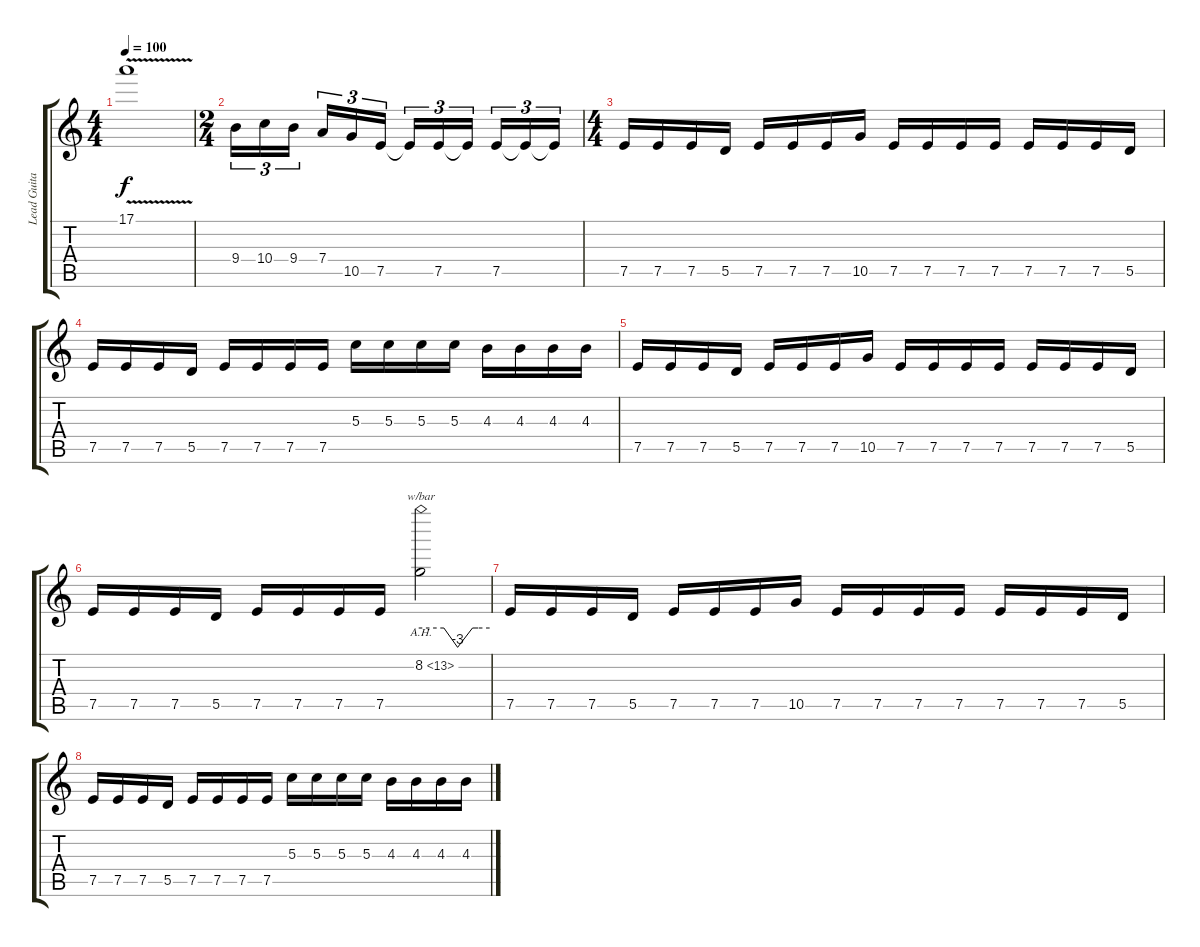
\track ("Lead Guitar" "Lead Guita") {instrument distortionguitar}
\staff {score tabs}
\tuning (E4 B3 G3 D3 A2 E2) {hide}
\ts (4 4)
\tempo 100
\clef g2
\ks c
17.1{v}.1{dy f volume 15 balance 6 instrument distortionguitar} |
\ts (2 4)
9.4.16{tu (3 2)} 10.4.16{tu (3 2)} 9.4.16{tu (3 2)} 7.4.16{tu (3 2)} 10.5.16{tu (3 2)} 7.5.16{tu (3 2)} 7.5{t}.16{tu (3 2)} 7.5.16{tu (3 2)} 7.5{t}.16{tu (3 2)} 7.5.16{tu (3 2)} 7.5{t}.16{tu (3 2)} 7.5{t}.16{tu (3 2)} |
\ts (4 4)
7.5.16 7.5.16 7.5.16 5.5.16 7.5.16 7.5.16 7.5.16 10.5.16 7.5.16 7.5.16 7.5.16 7.5.16 7.5.16 7.5.16 7.5.16 5.5.16 |
7.5.16 7.5.16 7.5.16 5.5.16 7.5.16 7.5.16 7.5.16 7.5.16 5.3.16 5.3.16 5.3.16 5.3.16 4.3.16 4.3.16 4.3.16 4.3.16 |
7.5.16 7.5.16 7.5.16 5.5.16 7.5.16 7.5.16 7.5.16 10.5.16 7.5.16 7.5.16 7.5.16 7.5.16 7.5.16 7.5.16 7.5.16 5.5.16 |
7.5.16 7.5.16 7.5.16 5.5.16 7.5.16 7.5.16 7.5.16 7.5.16 8.2{ah 5}.2{tbe (custom default 0 0 20 0 32 -12 45 0 50 0 60 0)} |
7.5.16 7.5.16 7.5.16 5.5.16 7.5.16 7.5.16 7.5.16 10.5.16 7.5.16 7.5.16 7.5.16 7.5.16 7.5.16 7.5.16 7.5.16 5.5.16 |
7.5.16 7.5.16 7.5.16 5.5.16 7.5.16 7.5.16 7.5.16 7.5.16 5.3.16 5.3.16 5.3.16 5.3.16 4.3.16 4.3.16 4.3.16 4.3.16
